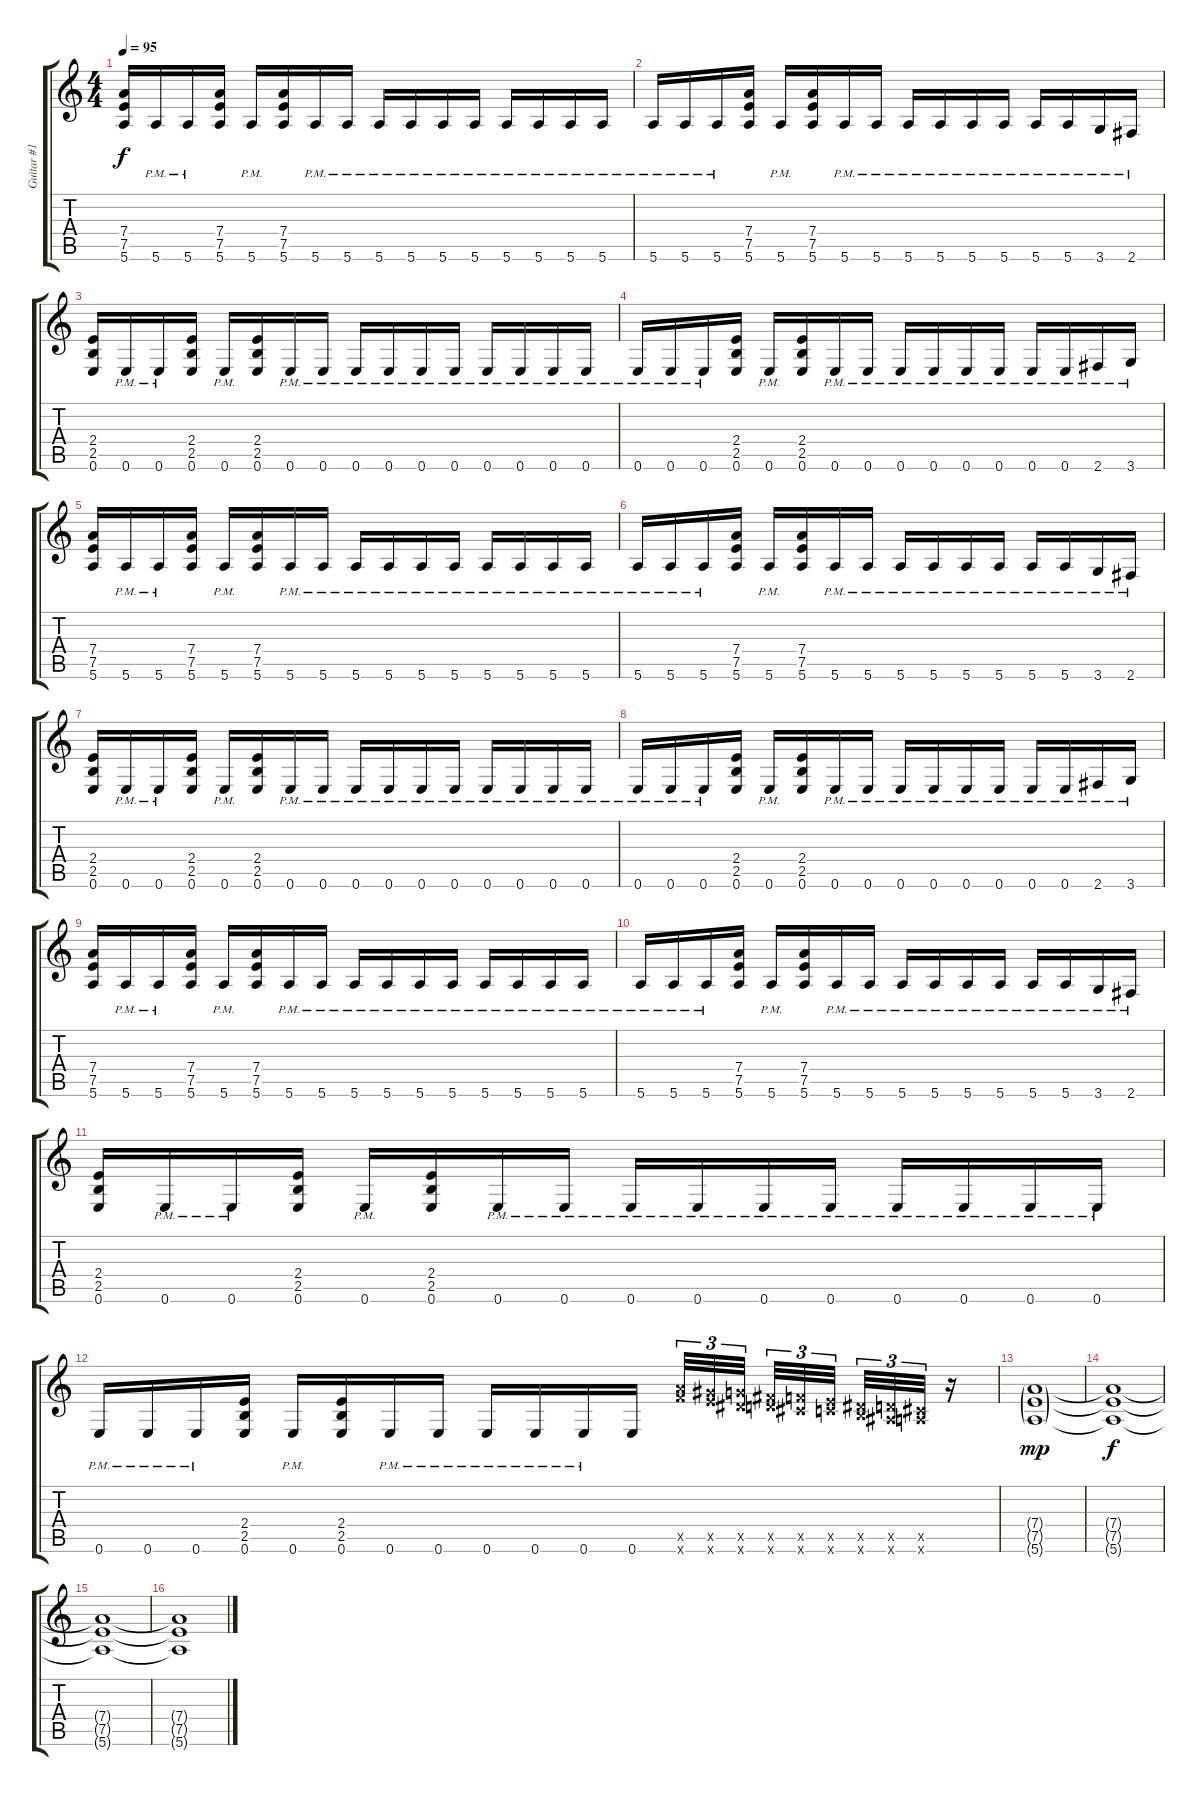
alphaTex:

\track ("Guitar #1" "Guitar #1") {instrument distortionguitar}
\staff {score tabs}
\tuning (E4 B3 G3 D3 A2 E2) {hide}
\ts (4 4)
\tempo 95
\clef g2
\ks c
(7.4 7.5 5.6).16{dy f} 5.6{pm}.16 5.6{pm}.16 (7.4 7.5 5.6).16 5.6{pm}.16 (7.4 7.5 5.6).16 5.6{pm}.16 5.6{pm}.16 5.6{pm}.16 5.6{pm}.16 5.6{pm}.16 5.6{pm}.16 5.6{pm}.16 5.6{pm}.16 5.6{pm}.16 5.6{pm}.16 |
5.6{pm}.16 5.6{pm}.16 5.6{pm}.16 (7.4 7.5 5.6).16 5.6{pm}.16 (7.4 7.5 5.6).16 5.6{pm}.16 5.6{pm}.16 5.6{pm}.16 5.6{pm}.16 5.6{pm}.16 5.6{pm}.16 5.6{pm}.16 5.6{pm}.16 3.6{pm}.16 2.6{pm}.16 |
(2.4 2.5 0.6).16 0.6{pm}.16 0.6{pm}.16 (2.4 2.5 0.6).16 0.6{pm}.16 (2.4 2.5 0.6).16 0.6{pm}.16 0.6{pm}.16 0.6{pm}.16 0.6{pm}.16 0.6{pm}.16 0.6{pm}.16 0.6{pm}.16 0.6{pm}.16 0.6{pm}.16 0.6{pm}.16 |
0.6{pm}.16 0.6{pm}.16 0.6{pm}.16 (2.4 2.5 0.6).16 0.6{pm}.16 (2.4 2.5 0.6).16 0.6{pm}.16 0.6{pm}.16 0.6{pm}.16 0.6{pm}.16 0.6{pm}.16 0.6{pm}.16 0.6{pm}.16 0.6{pm}.16 2.6{pm}.16 3.6{pm}.16 |
(7.4 7.5 5.6).16 5.6{pm}.16 5.6{pm}.16 (7.4 7.5 5.6).16 5.6{pm}.16 (7.4 7.5 5.6).16 5.6{pm}.16 5.6{pm}.16 5.6{pm}.16 5.6{pm}.16 5.6{pm}.16 5.6{pm}.16 5.6{pm}.16 5.6{pm}.16 5.6{pm}.16 5.6{pm}.16 |
5.6{pm}.16 5.6{pm}.16 5.6{pm}.16 (7.4 7.5 5.6).16 5.6{pm}.16 (7.4 7.5 5.6).16 5.6{pm}.16 5.6{pm}.16 5.6{pm}.16 5.6{pm}.16 5.6{pm}.16 5.6{pm}.16 5.6{pm}.16 5.6{pm}.16 3.6{pm}.16 2.6{pm}.16 |
(2.4 2.5 0.6).16 0.6{pm}.16 0.6{pm}.16 (2.4 2.5 0.6).16 0.6{pm}.16 (2.4 2.5 0.6).16 0.6{pm}.16 0.6{pm}.16 0.6{pm}.16 0.6{pm}.16 0.6{pm}.16 0.6{pm}.16 0.6{pm}.16 0.6{pm}.16 0.6{pm}.16 0.6{pm}.16 |
0.6{pm}.16 0.6{pm}.16 0.6{pm}.16 (2.4 2.5 0.6).16 0.6{pm}.16 (2.4 2.5 0.6).16 0.6{pm}.16 0.6{pm}.16 0.6{pm}.16 0.6{pm}.16 0.6{pm}.16 0.6{pm}.16 0.6{pm}.16 0.6{pm}.16 2.6{pm}.16 3.6{pm}.16 |
(7.4 7.5 5.6).16 5.6{pm}.16 5.6{pm}.16 (7.4 7.5 5.6).16 5.6{pm}.16 (7.4 7.5 5.6).16 5.6{pm}.16 5.6{pm}.16 5.6{pm}.16 5.6{pm}.16 5.6{pm}.16 5.6{pm}.16 5.6{pm}.16 5.6{pm}.16 5.6{pm}.16 5.6{pm}.16 |
5.6{pm}.16 5.6{pm}.16 5.6{pm}.16 (7.4 7.5 5.6).16 5.6{pm}.16 (7.4 7.5 5.6).16 5.6{pm}.16 5.6{pm}.16 5.6{pm}.16 5.6{pm}.16 5.6{pm}.16 5.6{pm}.16 5.6{pm}.16 5.6{pm}.16 3.6{pm}.16 2.6{pm}.16 |
(2.4 2.5 0.6).16 0.6{pm}.16 0.6{pm}.16 (2.4 2.5 0.6).16 0.6{pm}.16 (2.4 2.5 0.6).16 0.6{pm}.16 0.6{pm}.16 0.6{pm}.16 0.6{pm}.16 0.6{pm}.16 0.6{pm}.16 0.6{pm}.16 0.6{pm}.16 0.6{pm}.16 0.6{pm}.16 |
0.6{pm}.16 0.6{pm}.16 0.6{pm}.16 (2.4 2.5 0.6).16 0.6{pm}.16 (2.4 2.5 0.6).16 0.6{pm}.16 0.6{pm}.16 0.6{pm}.16 0.6{pm}.16 0.6{pm}.16 0.6.16 (12.5{x} 13.6{x}).32{tu (3 2)} (11.5{x} 12.6{x}).32{tu (3 2)} (10.5{x} 11.6{x}).32{tu (3 2) beam splitsecondary} (9.5{x} 10.6{x}).32{tu (3 2)} (8.5{x} 9.6{x}).32{tu (3 2)} (7.5{x} 8.6{x}).32{tu (3 2) beam splitsecondary} (6.5{x} 7.6{x}).32{tu (3 2)} (5.5{x} 6.6{x}).32{tu (3 2)} (4.5{x} 5.6{x}).32{tu (3 2)} r.16 |
(7.4{g} 7.5{g} 5.6{g}).1{dy mp} |
(7.4{t} 7.5{t} 5.6{t}).1{dy f} |
(7.4{t} 7.5{t} 5.6{t}).1 |
(7.4{t} 7.5{t} 5.6{t}).1
